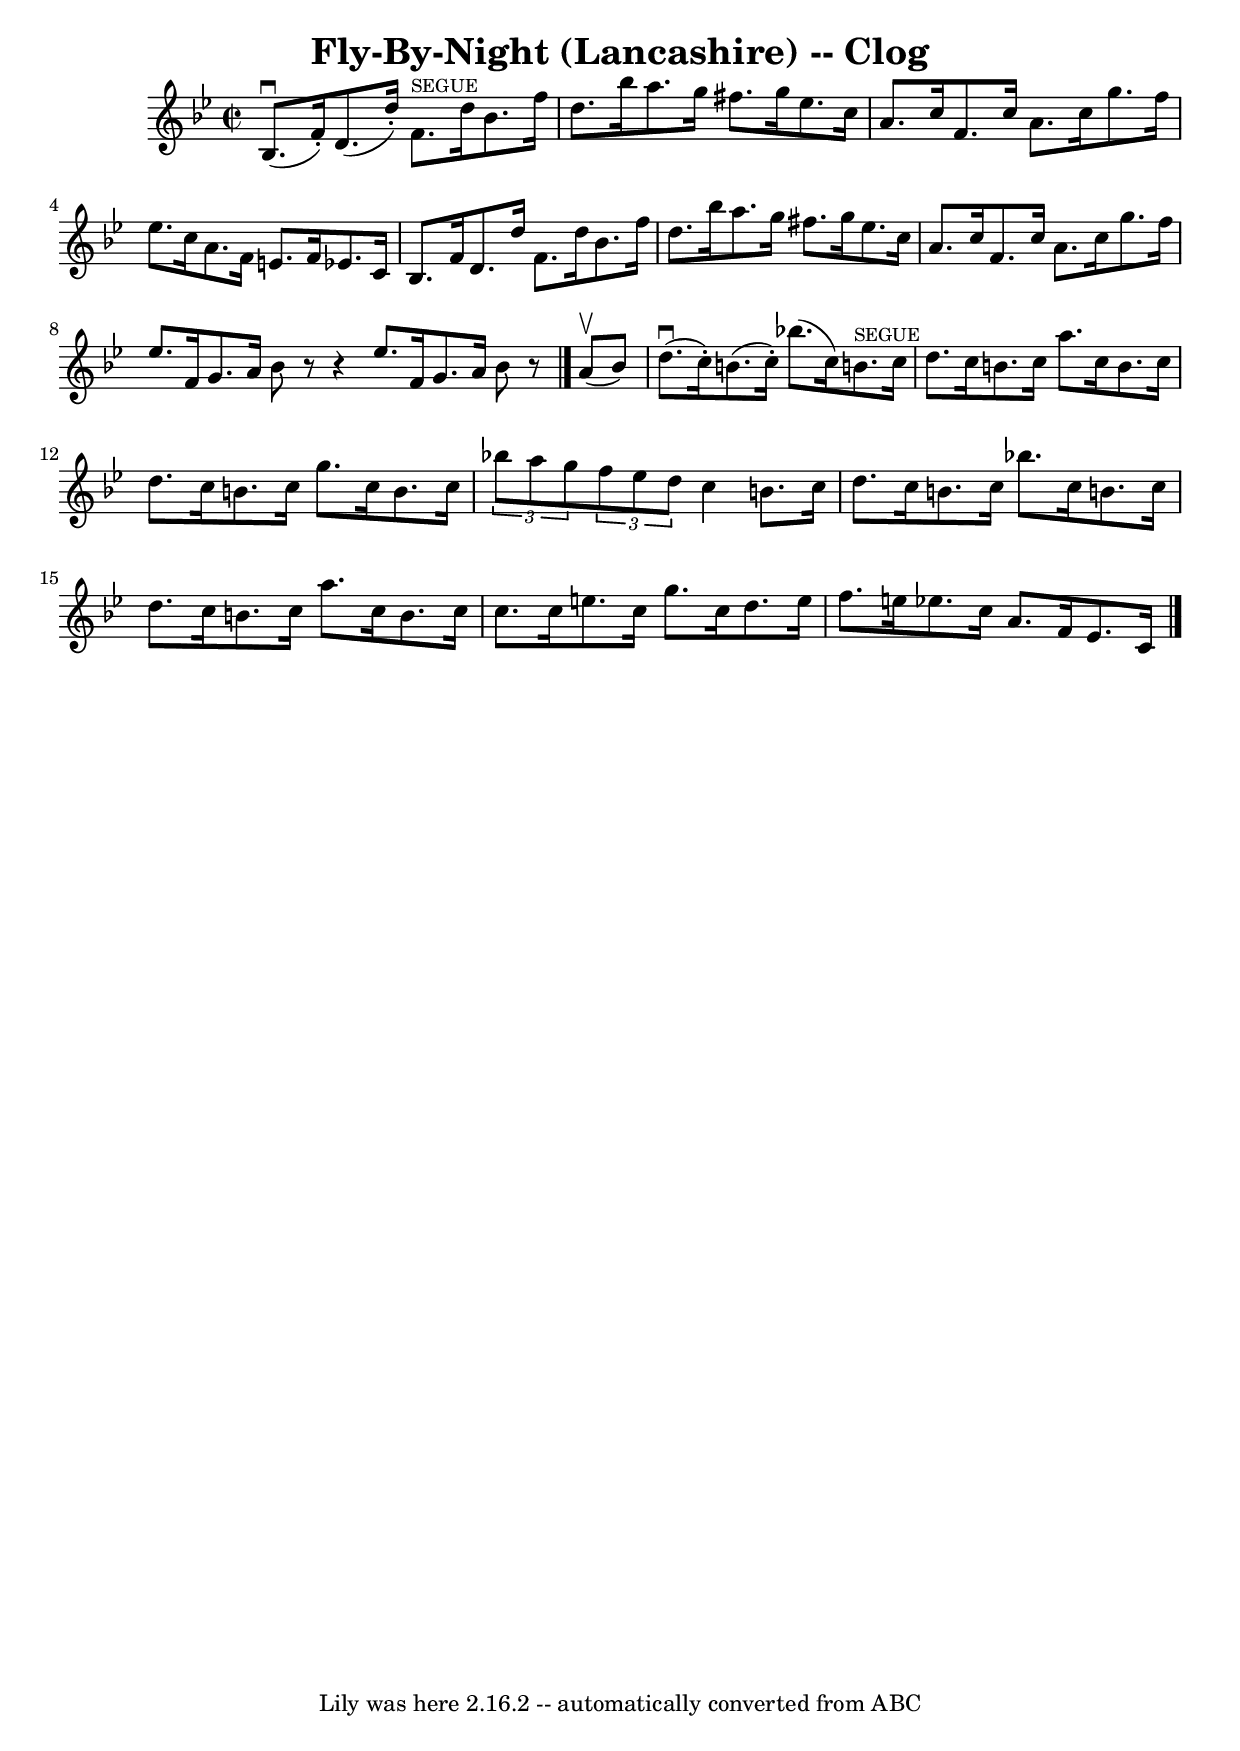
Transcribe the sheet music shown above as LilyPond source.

\version "2.7.40"
\include "Mammoth.ily"
\header {
	%% book = "Ryan's Mammoth Collection"
	crossRefNumber = "1"
	footnotes = "\\\\160 951"
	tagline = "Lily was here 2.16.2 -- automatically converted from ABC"
	title = "Fly-By-Night (Lancashire) -- Clog"
}
voicedefault =  {


\override Staff.TimeSignature #'style = #'C
 \time 2/2 
\key bes \major bes8.^\downbow(f'16 -.) d'8. (d''16 -. 
-) f'8.^\segue d''16 bes'8. f''16    |
 d''8. bes''16  
 a''8. g''16 fis''8. g''16 ees''8. c''16    |
 a'8.   
 c''16 f'8. c''16 a'8. c''16 g''8. f''16    |
   
ees''8. c''16 a'8. f'16 e'8. f'16 ees'!8. c'16    |
 
 bes8. f'16 d'8. d''16 f'8. d''16 bes'8. f''16    
|
 d''8. bes''16 a''8. g''16 fis''8. g''16 ees''8.    
c''16    |
 a'8. c''16 f'8. c''16 a'8. c''16 g''8.  
 f''16    |
 ees''8. f'16 g'8. a'16 bes'8    r8   r4   
\bar ":|" ees''8. f'16 g'8. a'16 bes'8    r8   \bar "|." a'8 
^\upbow(bes'8) |
 d''8.^\downbow(c''16 -.) b'8. (
c''16 -.) bes''!8. (c''16) b'!8.^\segue c''16    |
   
d''8. c''16 b'8. c''16 a''8. c''16 b'8. c''16    |
  
 d''8. c''16 b'8. c''16 g''8. c''16 b'8. c''16    
|
   \times 2/3 { bes''!8 a''8 g''8  }   \times 2/3 { f''8    
ees''8 d''8  } c''4 b'8. c''16    |
 d''8. c''16    
b'8. c''16 bes''!8. c''16 b'!8. c''16    |
 d''8.    
c''16 b'8. c''16 a''8. c''16 b'8. c''16    |
 c''8.   
 c''16 e''8. c''16 g''8. c''16 d''8. e''16    |
     
f''8. e''16 ees''!8. c''16 a'8. f'16 ees'8. c'16      
\bar "|."   
}

\score{
    <<

	\context Staff="default"
	{
	    \voicedefault 
	}

    >>
	\layout {
	}
	\midi {}
}
